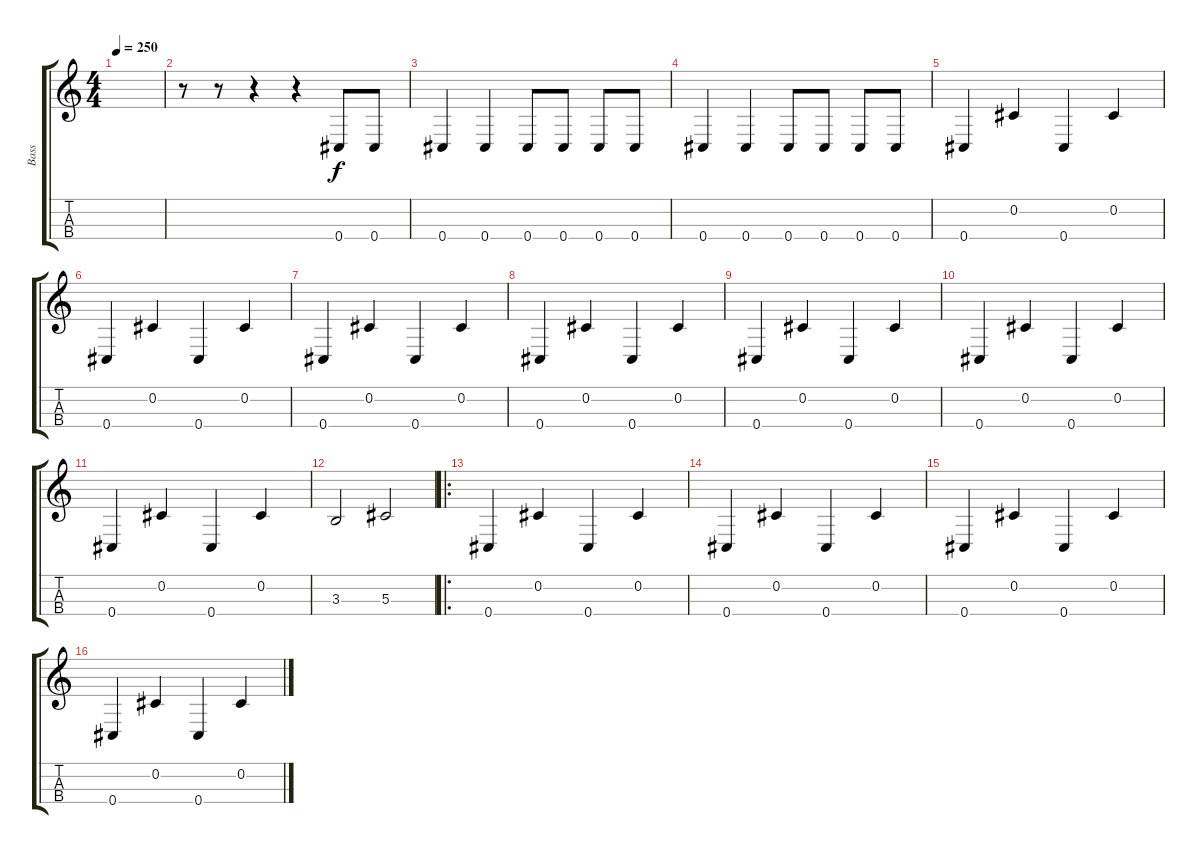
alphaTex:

\track ("Bass" "Bass") {instrument electricbasspick}
\staff {score tabs}
\tuning (Gb3 Db3 Ab2 Db2) {hide}
\ts (4 4)
\tempo 250
\clef g2
\ks c
|
r.8 r.8 r.4 r.4 0.4.8 0.4.8 |
0.4.4 0.4.4 0.4.8 0.4.8 0.4.8 0.4.8 |
0.4.4 0.4.4 0.4.8 0.4.8 0.4.8 0.4.8 |
0.4.4 0.2.4 0.4.4 0.2.4 |
0.4.4 0.2.4 0.4.4 0.2.4 |
0.4.4 0.2.4 0.4.4 0.2.4 |
0.4.4 0.2.4 0.4.4 0.2.4 |
0.4.4 0.2.4 0.4.4 0.2.4 |
0.4.4 0.2.4 0.4.4 0.2.4 |
0.4.4 0.2.4 0.4.4 0.2.4 |
3.3.2 5.3.2 |
\ro
0.4.4 0.2.4 0.4.4 0.2.4 |
0.4.4 0.2.4 0.4.4 0.2.4 |
0.4.4 0.2.4 0.4.4 0.2.4 |
0.4.4 0.2.4 0.4.4 0.2.4
